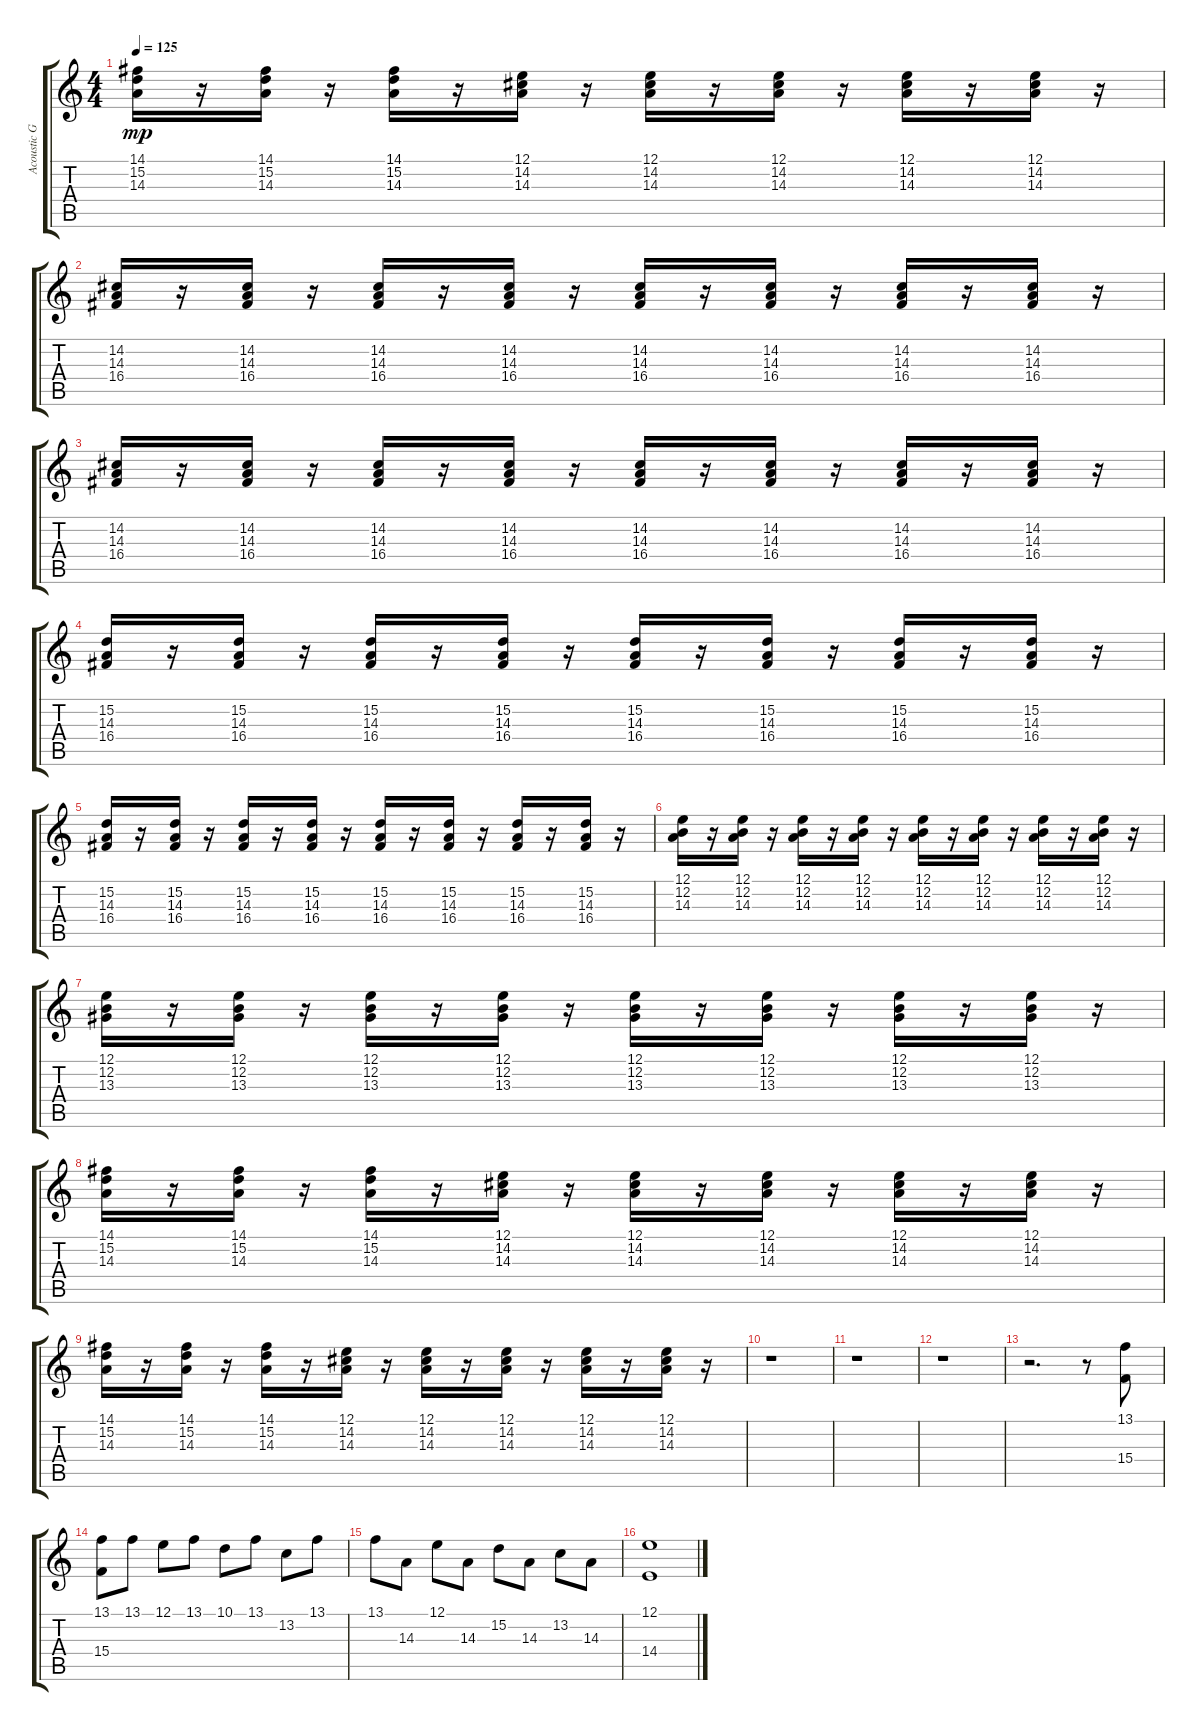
\track ("Acoustic Grand Piano" "Acoustic G") {instrument acousticgrandpiano}
\staff {score tabs}
\tuning (E4 B3 G3 D3 A2 E2) {hide}
\ts (4 4)
\tempo 125
\clef g2
\ks c
(14.1 15.2 14.3).16{dy mp} r.16 (14.1 15.2 14.3).16 r.16 (14.1 15.2 14.3).16 r.16 (12.1 14.2 14.3).16 r.16 (12.1 14.2 14.3).16 r.16 (12.1 14.2 14.3).16 r.16 (12.1 14.2 14.3).16 r.16 (12.1 14.2 14.3).16 r.16 |
(14.2 14.3 16.4).16 r.16 (14.2 14.3 16.4).16 r.16 (14.2 14.3 16.4).16 r.16 (14.2 14.3 16.4).16 r.16 (14.2 14.3 16.4).16 r.16 (14.2 14.3 16.4).16 r.16 (14.2 14.3 16.4).16 r.16 (14.2 14.3 16.4).16 r.16 |
(14.2 14.3 16.4).16 r.16 (14.2 14.3 16.4).16 r.16 (14.2 14.3 16.4).16 r.16 (14.2 14.3 16.4).16 r.16 (14.2 14.3 16.4).16 r.16 (14.2 14.3 16.4).16 r.16 (14.2 14.3 16.4).16 r.16 (14.2 14.3 16.4).16 r.16 |
(15.2 14.3 16.4).16 r.16 (15.2 14.3 16.4).16 r.16 (15.2 14.3 16.4).16 r.16 (15.2 14.3 16.4).16 r.16 (15.2 14.3 16.4).16 r.16 (15.2 14.3 16.4).16 r.16 (15.2 14.3 16.4).16 r.16 (15.2 14.3 16.4).16 r.16 |
(15.2 14.3 16.4).16 r.16 (15.2 14.3 16.4).16 r.16 (15.2 14.3 16.4).16 r.16 (15.2 14.3 16.4).16 r.16 (15.2 14.3 16.4).16 r.16 (15.2 14.3 16.4).16 r.16 (15.2 14.3 16.4).16 r.16 (15.2 14.3 16.4).16 r.16 |
(12.1 12.2 14.3).16 r.16 (12.1 12.2 14.3).16 r.16 (12.1 12.2 14.3).16 r.16 (12.1 12.2 14.3).16 r.16 (12.1 12.2 14.3).16 r.16 (12.1 12.2 14.3).16 r.16 (12.1 12.2 14.3).16 r.16 (12.1 12.2 14.3).16 r.16 |
(12.1 12.2 13.3).16 r.16 (12.1 12.2 13.3).16 r.16 (12.1 12.2 13.3).16 r.16 (12.1 12.2 13.3).16 r.16 (12.1 12.2 13.3).16 r.16 (12.1 12.2 13.3).16 r.16 (12.1 12.2 13.3).16 r.16 (12.1 12.2 13.3).16 r.16 |
(14.1 15.2 14.3).16 r.16 (14.1 15.2 14.3).16 r.16 (14.1 15.2 14.3).16 r.16 (12.1 14.2 14.3).16 r.16 (12.1 14.2 14.3).16 r.16 (12.1 14.2 14.3).16 r.16 (12.1 14.2 14.3).16 r.16 (12.1 14.2 14.3).16 r.16 |
(14.1 15.2 14.3).16 r.16 (14.1 15.2 14.3).16 r.16 (14.1 15.2 14.3).16 r.16 (12.1 14.2 14.3).16 r.16 (12.1 14.2 14.3).16 r.16 (12.1 14.2 14.3).16 r.16 (12.1 14.2 14.3).16 r.16 (12.1 14.2 14.3).16 r.16 |
r.1 |
r.1 |
r.1 |
r.2{d} r.8 (13.1 15.4).8 |
(13.1 15.4).8 13.1.8 12.1.8 13.1.8 10.1.8 13.1.8 13.2.8 13.1.8 |
13.1.8 14.3.8 12.1.8 14.3.8 15.2.8 14.3.8 13.2.8 14.3.8 |
(12.1 14.4).1
